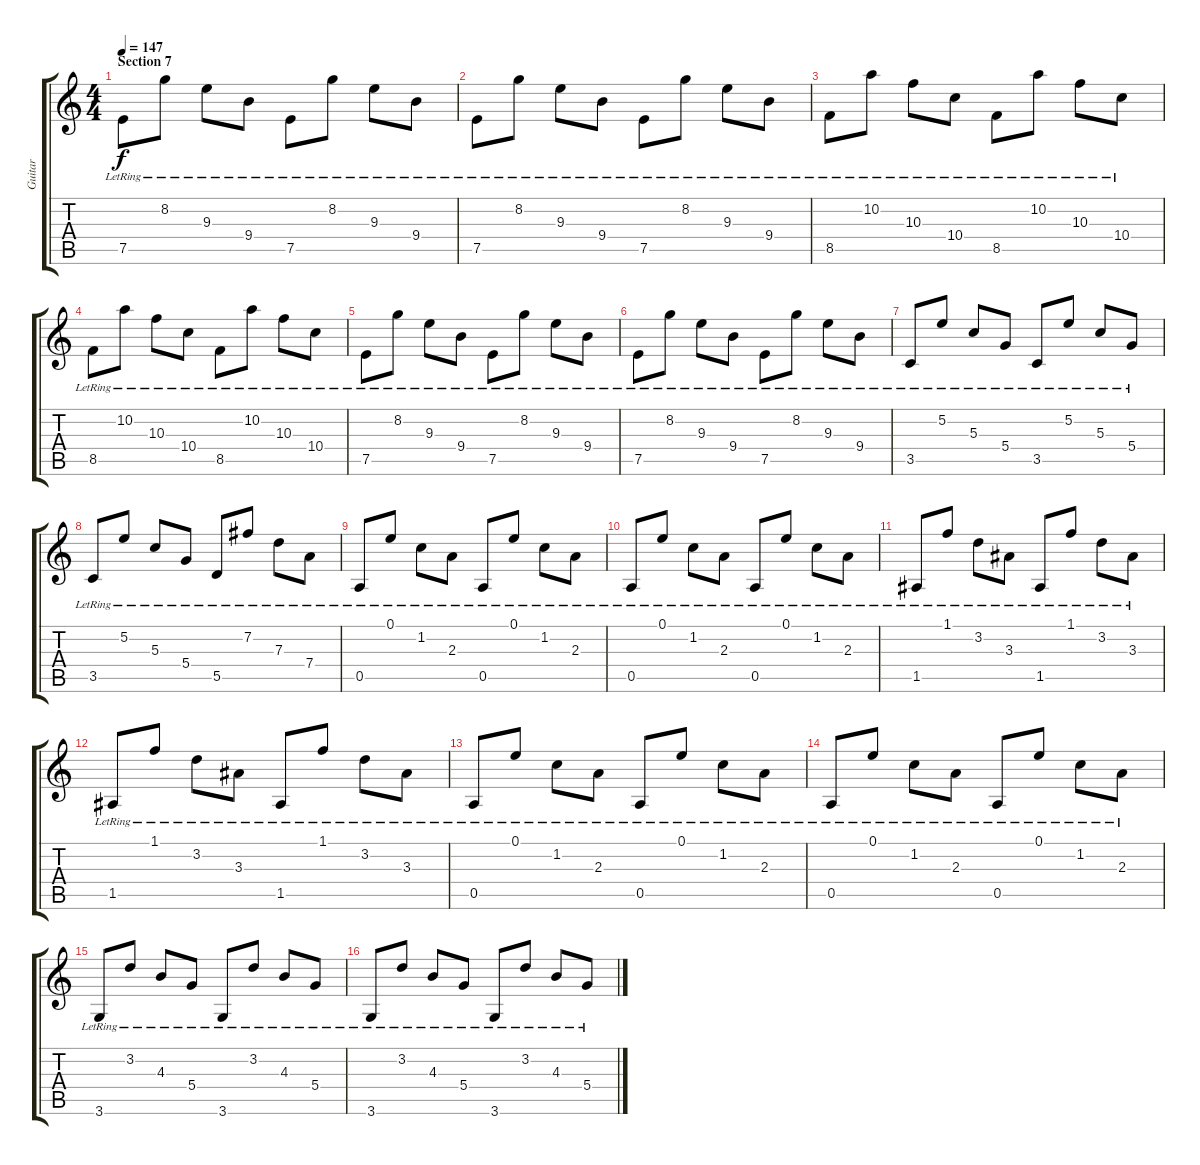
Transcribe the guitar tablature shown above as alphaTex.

\track ("Guitar" "Guitar") {instrument acousticguitarnylon}
\staff {score tabs}
\tuning (E4 B3 G3 D3 A2 E2) {hide}
\ts (4 4)
\section ("" "Section 7")
\tempo 147
\clef g2
\ks c
7.5{lr}.8{dy f} 8.2{lr}.8 9.3{lr}.8 9.4{lr}.8 7.5{lr}.8 8.2{lr}.8 9.3{lr}.8 9.4{lr}.8 |
7.5{lr}.8 8.2{lr}.8 9.3{lr}.8 9.4{lr}.8 7.5{lr}.8 8.2{lr}.8 9.3{lr}.8 9.4{lr}.8 |
8.5{lr}.8 10.2{lr}.8 10.3{lr}.8 10.4{lr}.8 8.5{lr}.8 10.2{lr}.8 10.3{lr}.8 10.4{lr}.8 |
8.5{lr}.8 10.2{lr}.8 10.3{lr}.8 10.4{lr}.8 8.5{lr}.8 10.2{lr}.8 10.3{lr}.8 10.4{lr}.8 |
7.5{lr}.8 8.2{lr}.8 9.3{lr}.8 9.4{lr}.8 7.5{lr}.8 8.2{lr}.8 9.3{lr}.8 9.4{lr}.8 |
7.5{lr}.8 8.2{lr}.8 9.3{lr}.8 9.4{lr}.8 7.5{lr}.8 8.2{lr}.8 9.3{lr}.8 9.4{lr}.8 |
3.5{lr}.8 5.2{lr}.8 5.3{lr}.8 5.4{lr}.8 3.5{lr}.8 5.2{lr}.8 5.3{lr}.8 5.4{lr}.8 |
3.5{lr}.8 5.2{lr}.8 5.3{lr}.8 5.4{lr}.8 5.5{lr}.8 7.2{lr}.8 7.3{lr}.8 7.4{lr}.8 |
0.5{lr}.8 0.1{lr}.8 1.2{lr}.8 2.3{lr}.8 0.5{lr}.8 0.1{lr}.8 1.2{lr}.8 2.3{lr}.8 |
0.5{lr}.8 0.1{lr}.8 1.2{lr}.8 2.3{lr}.8 0.5{lr}.8 0.1{lr}.8 1.2{lr}.8 2.3{lr}.8 |
1.5{lr}.8 1.1{lr}.8 3.2{lr}.8 3.3{lr}.8 1.5{lr}.8 1.1{lr}.8 3.2{lr}.8 3.3{lr}.8 |
1.5{lr}.8 1.1{lr}.8 3.2{lr}.8 3.3{lr}.8 1.5{lr}.8 1.1{lr}.8 3.2{lr}.8 3.3{lr}.8 |
0.5{lr}.8 0.1{lr}.8 1.2{lr}.8 2.3{lr}.8 0.5{lr}.8 0.1{lr}.8 1.2{lr}.8 2.3{lr}.8 |
0.5{lr}.8 0.1{lr}.8 1.2{lr}.8 2.3{lr}.8 0.5{lr}.8 0.1{lr}.8 1.2{lr}.8 2.3{lr}.8 |
3.6{lr}.8 3.2{lr}.8 4.3{lr}.8 5.4{lr}.8 3.6{lr}.8 3.2{lr}.8 4.3{lr}.8 5.4{lr}.8 |
3.6{lr}.8 3.2{lr}.8 4.3{lr}.8 5.4{lr}.8 3.6{lr}.8 3.2{lr}.8 4.3{lr}.8 5.4{lr}.8
